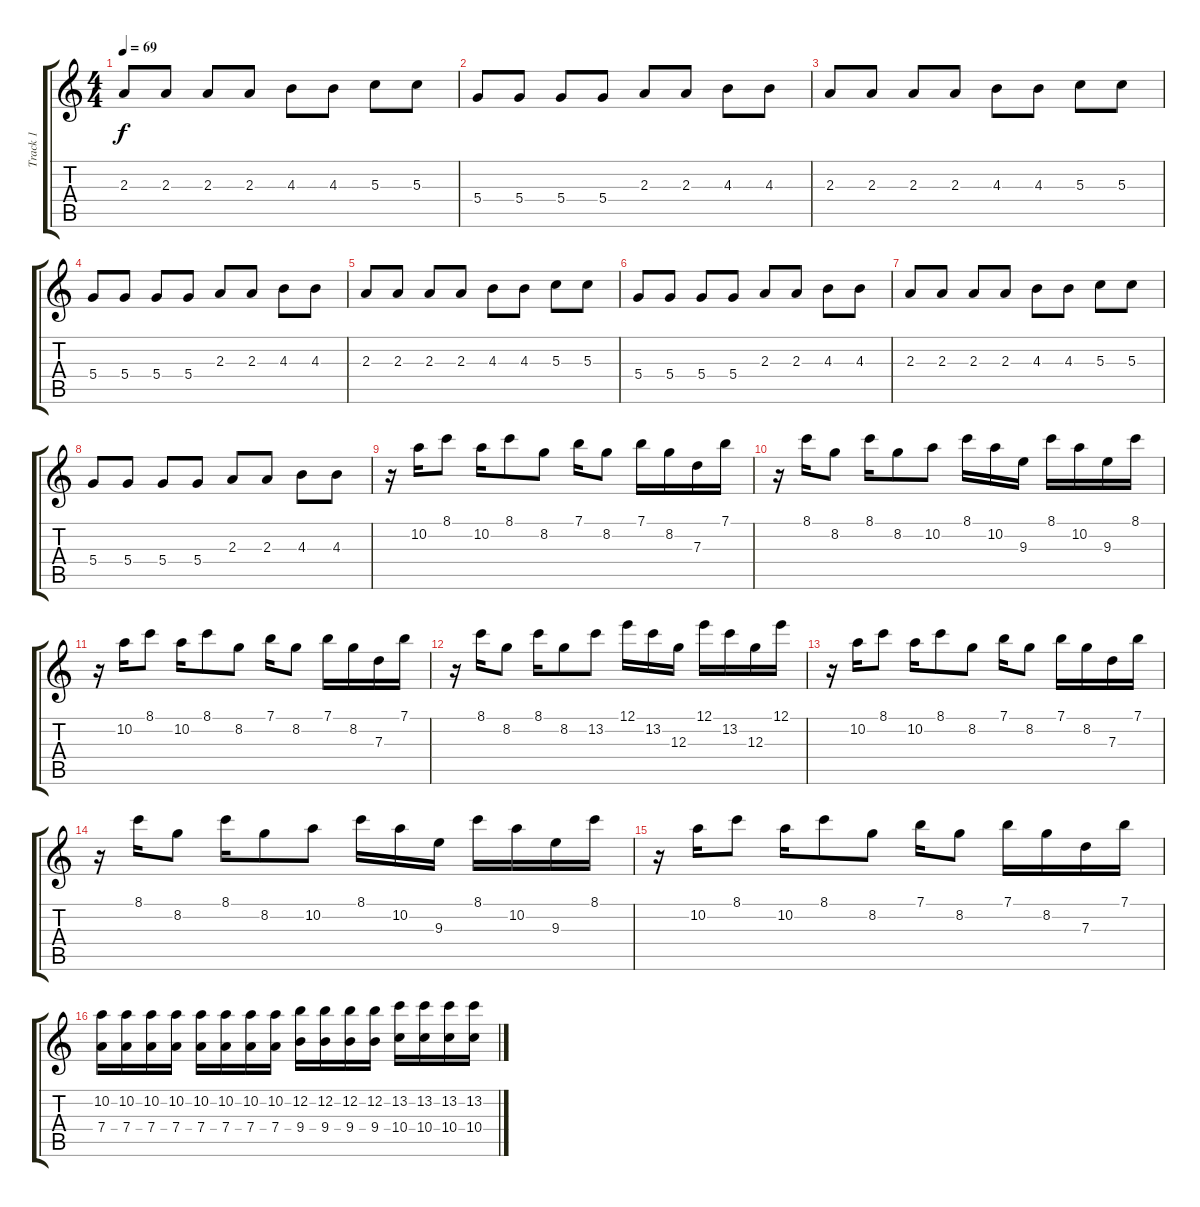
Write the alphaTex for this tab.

\track ("Track 1" "Track 1") {instrument electricguitarjazz}
\staff {score tabs}
\tuning (E4 B3 G3 D3 A2 E2) {hide}
\ts (4 4)
\tempo 69
\clef g2
\ks c
2.3.8{dy f instrument electricguitarjazz} 2.3.8 2.3.8 2.3.8 4.3.8 4.3.8 5.3.8 5.3.8 |
5.4.8 5.4.8 5.4.8 5.4.8 2.3.8 2.3.8 4.3.8 4.3.8 |
2.3.8 2.3.8 2.3.8 2.3.8 4.3.8 4.3.8 5.3.8 5.3.8 |
5.4.8 5.4.8 5.4.8 5.4.8 2.3.8 2.3.8 4.3.8 4.3.8 |
2.3.8 2.3.8 2.3.8 2.3.8 4.3.8 4.3.8 5.3.8 5.3.8 |
5.4.8 5.4.8 5.4.8 5.4.8 2.3.8 2.3.8 4.3.8 4.3.8 |
2.3.8 2.3.8 2.3.8 2.3.8 4.3.8 4.3.8 5.3.8 5.3.8 |
5.4.8 5.4.8 5.4.8 5.4.8 2.3.8 2.3.8 4.3.8 4.3.8 |
r.16 10.2.16 8.1.8 10.2.16 8.1.8 8.2.8 7.1.16 8.2.8 7.1.16 8.2.16 7.3.16 7.1.16 |
r.16 8.1.16 8.2.8 8.1.16 8.2.8 10.2.8 8.1.16 10.2.16 9.3.16 8.1.16 10.2.16 9.3.16 8.1.16 |
r.16 10.2.16 8.1.8 10.2.16 8.1.8 8.2.8 7.1.16 8.2.8 7.1.16 8.2.16 7.3.16 7.1.16 |
r.16 8.1.16 8.2.8 8.1.16 8.2.8 13.2.8 12.1.16 13.2.16 12.3.16 12.1.16 13.2.16 12.3.16 12.1.16 |
r.16 10.2.16 8.1.8 10.2.16 8.1.8 8.2.8 7.1.16 8.2.8 7.1.16 8.2.16 7.3.16 7.1.16 |
r.16 8.1.16 8.2.8 8.1.16 8.2.8 10.2.8 8.1.16 10.2.16 9.3.16 8.1.16 10.2.16 9.3.16 8.1.16 |
r.16 10.2.16 8.1.8 10.2.16 8.1.8 8.2.8 7.1.16 8.2.8 7.1.16 8.2.16 7.3.16 7.1.16 |
(10.2 7.4).16{instrument overdrivenguitar} (10.2 7.4).16 (10.2 7.4).16 (10.2 7.4).16 (10.2 7.4).16 (10.2 7.4).16 (10.2 7.4).16 (10.2 7.4).16 (12.2 9.4).16 (12.2 9.4).16 (12.2 9.4).16 (12.2 9.4).16 (13.2 10.4).16 (13.2 10.4).16 (13.2 10.4).16 (13.2 10.4).16
